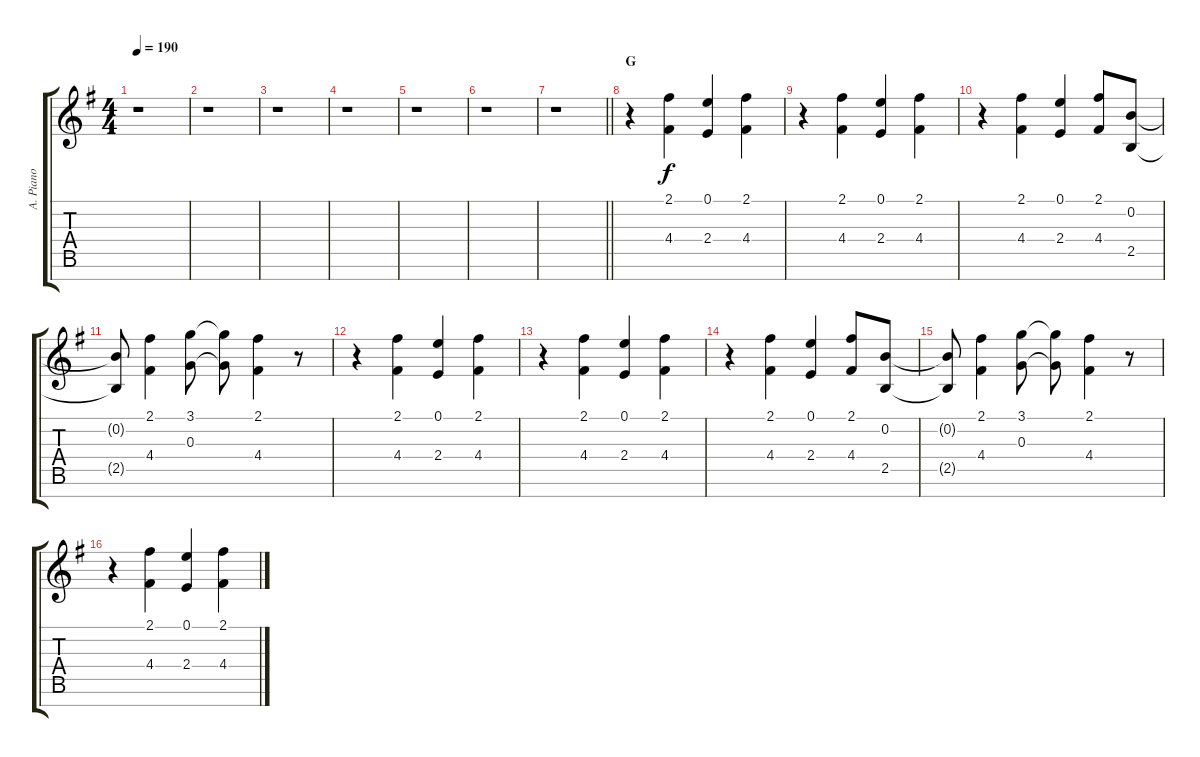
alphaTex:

\track ("A. Piano" "A. Piano") {instrument acousticgrandpiano}
\staff {score tabs}
\tuning (E5 B4 G4 D4 A3 E3 B2) {hide}
\ts (4 4)
\tempo 190
\clef g2
\ks g
r.1{dy f} |
r.1 |
r.1 |
r.1 |
r.1 |
r.1 |
\barLineRight lightlight
r.1 |
\section ("" "G")
r.4 (2.1 4.4).4 (0.1 2.4).4 (2.1 4.4).4 |
r.4 (2.1 4.4).4 (0.1 2.4).4 (2.1 4.4).4 |
r.4 (2.1 4.4).4 (0.1 2.4).4 (2.1 4.4).8 (0.2 2.5).8 |
(0.2{t} 2.5{t}).8 (2.1 4.4).4 (3.1 0.3).8 (3.1{t} 0.3{t}).8 (2.1 4.4).4 r.8 |
r.4 (2.1 4.4).4 (0.1 2.4).4 (2.1 4.4).4 |
r.4 (2.1 4.4).4 (0.1 2.4).4 (2.1 4.4).4 |
r.4 (2.1 4.4).4 (0.1 2.4).4 (2.1 4.4).8 (0.2 2.5).8 |
(0.2{t} 2.5{t}).8 (2.1 4.4).4 (3.1 0.3).8 (3.1{t} 0.3{t}).8 (2.1 4.4).4 r.8 |
r.4 (2.1 4.4).4 (0.1 2.4).4 (2.1 4.4).4
